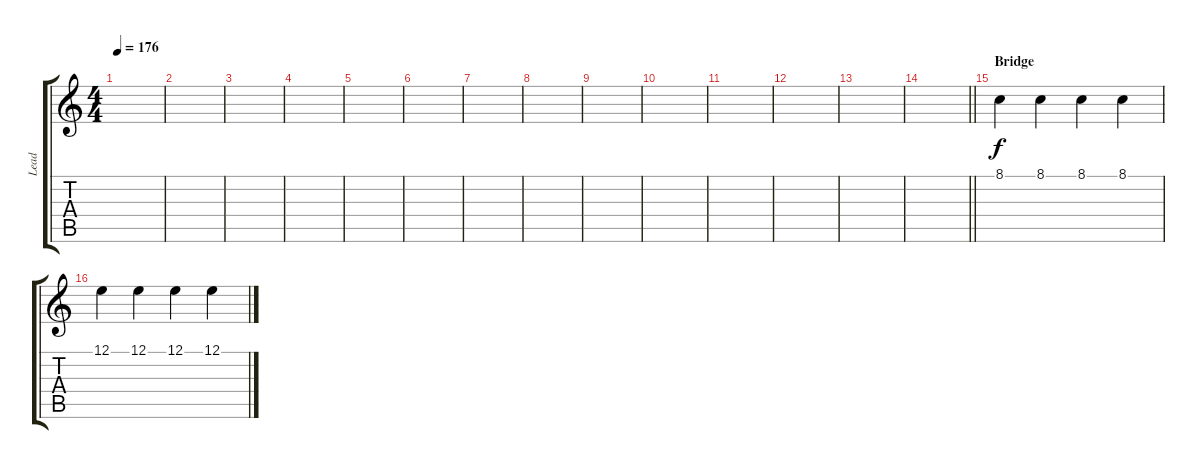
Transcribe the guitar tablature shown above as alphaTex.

\track ("Lead" "Lead") {instrument lead3calliope}
\staff {score tabs}
\tuning (E4 B3 G3 D3 A2 E2) {hide}
\ts (4 4)
\tempo 176
\clef g2
\ks c
|
|
|
|
|
|
|
|
|
|
|
|
|
\barLineRight lightlight
|
\section ("" "Bridge")
8.1.4{dy f} 8.1.4 8.1.4 8.1.4 |
12.1.4 12.1.4 12.1.4 12.1.4
